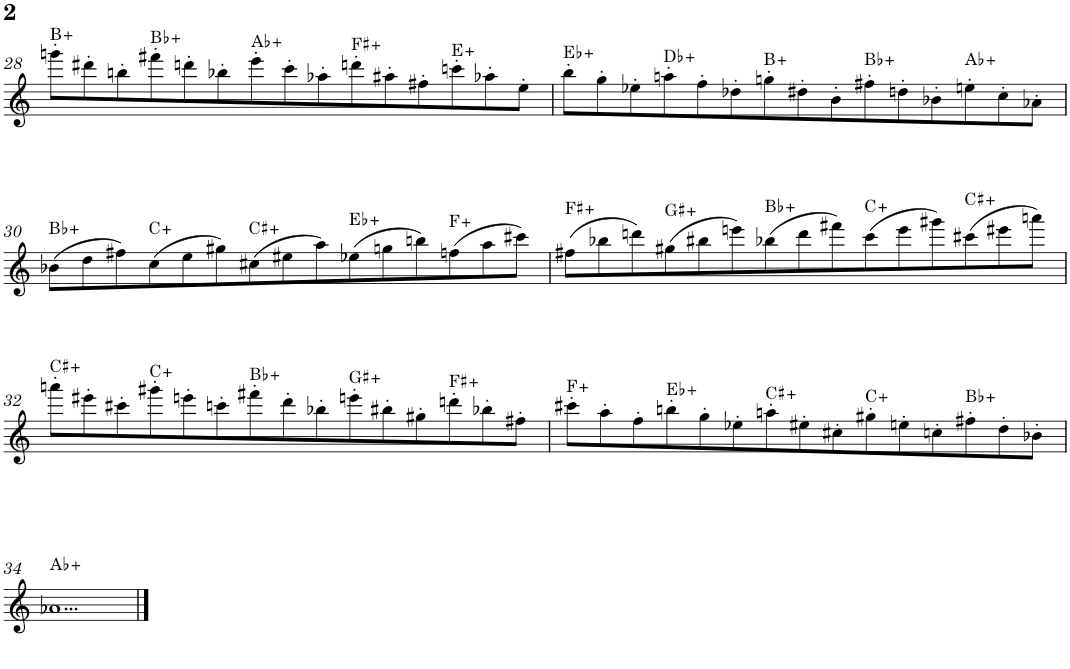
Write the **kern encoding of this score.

**kern	**harte
*part1	*part1
*staff1	*
*I"Alto Saxophone	*
*I'A. Sax.	*
!!LO:PB:g=z
*clefG2	*
*Trd5c9	*
*k[]	*
*M15/8	*
=28	=28
8gggn'\L	B:aug
8ddd#X'\	.
8bbn'\	.
8fff#X'\	Bb:aug
8dddn'\	.
8bb-X'\	.
8eee'\	Ab:aug
8ccc'\	.
8aa-X'\	.
8dddn'\	F#:aug
8aa#X'\	.
8ff#X'\	.
8cccn'\	E:aug
8aa-X'\	.
8ee'\J	.
=29	=29
8bb'\L	Eb:aug
8gg'\	.
8ee-X'\	.
8aan'\	Db:aug
8ff'\	.
8dd-X'\	.
8ggn'\	B:aug
8dd#X'\	.
8b'\	.
8ff#X'\	Bb:aug
8ddn'\	.
8b-X'\	.
8een'\	Ab:aug
8cc'\	.
8a-X'\J	.
!!LO:LB:g=z
=30	=30
(8b-X\L	Bb:aug
8dd\	.
8ff#X\)	.
(8cc\	C:aug
8ee\	.
8gg#X\)	.
(8cc#X\	C#:aug
8ee#X\	.
8aa\)	.
(8ee-X\	Eb:aug
8ggn\	.
8bbn\)	.
(8ffn\	F:aug
8aa\	.
8ccc#X\J)	.
=31	=31
(8ff#X\L	F#:aug
8bb-X\	.
8dddn\)	.
(8gg#X\	G#:aug
8bb#X\	.
8eeen\)	.
(8bb-X\	Bb:aug
8ddd\	.
8fff#X\)	.
(8ccc\	C:aug
8eee\	.
8ggg#X\)	.
(8ccc#X\	C#:aug
8eee#X\	.
8aaan\J)	.
!!LO:LB:g=z
=32	=32
8aaan'\L	C#:aug
8eee#X'\	.
8ccc#X'\	.
8ggg#X'\	C:aug
8eeen'\	.
8cccn'\	.
8fff#X'\	Bb:aug
8ddd'\	.
8bb-X'\	.
8eeen'\	G#:aug
8bb#X'\	.
8gg#X'\	.
8dddn'\	F#:aug
8bb-X'\	.
8ff#X'\J	.
=33	=33
8ccc#X'\L	F:aug
8aa'\	.
8ff'\	.
8bbn'\	Eb:aug
8gg'\	.
8ee-X'\	.
8aan'\	C#:aug
8ee#X'\	.
8cc#X'\	.
8gg#X'\	C:aug
8een'\	.
8ccn'\	.
8ff#X'\	Bb:aug
8dd'\	.
8b-X'\J	.
!!LO:LB:g=z
=34	=34
1...a-X	Ab:aug
==	==
*-	*-
